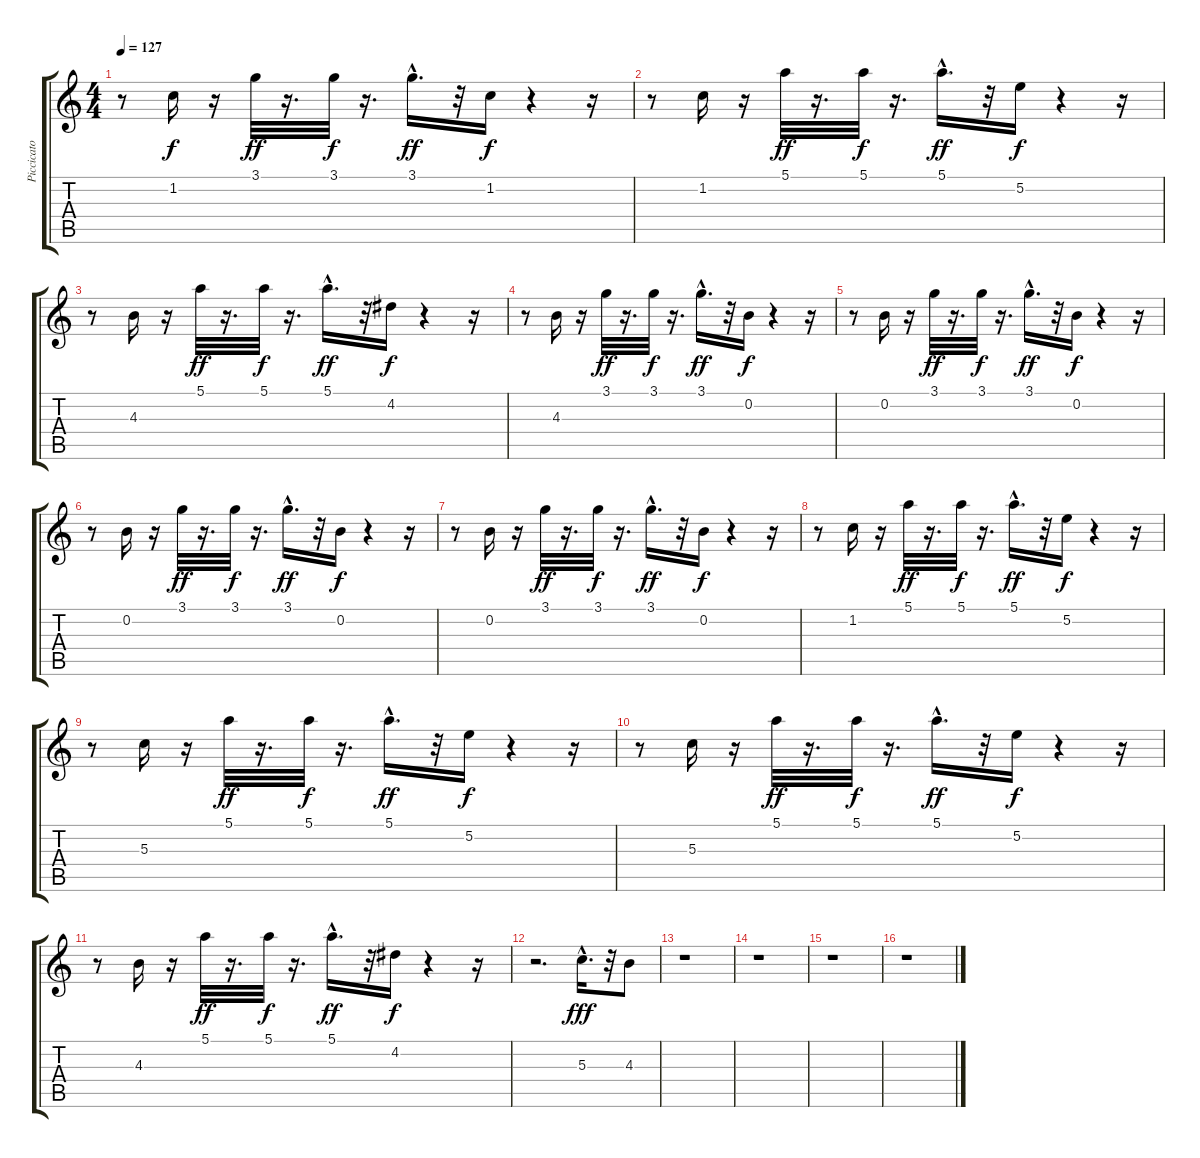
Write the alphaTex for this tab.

\track (" Piccicato" " Piccicato") {instrument electricguitarmuted}
\staff {score tabs}
\tuning (E4 B3 G3 D3 A2 E2) {hide}
\ts (4 4)
\tempo 127
\clef g2
\ks c
r.8{dy f} 1.2.16 r.16 3.1.32{dy ff} r.16{d} 3.1.32{dy f} r.16{d} 3.1{hac}.16{d dy ff} r.32 1.2.16{dy f} r.4 r.16 |
r.8 1.2.16 r.16 5.1.32{dy ff} r.16{d} 5.1.32{dy f} r.16{d} 5.1{hac}.16{d dy ff} r.32 5.2.16{dy f} r.4 r.16 |
r.8 4.3.16 r.16 5.1.32{dy ff} r.16{d} 5.1.32{dy f} r.16{d} 5.1{hac}.16{d dy ff} r.32 4.2.16{dy f} r.4 r.16 |
r.8 4.3.16 r.16 3.1.32{dy ff} r.16{d} 3.1.32{dy f} r.16{d} 3.1{hac}.16{d dy ff} r.32 0.2.16{dy f} r.4 r.16 |
r.8 0.2.16 r.16 3.1.32{dy ff} r.16{d} 3.1.32{dy f} r.16{d} 3.1{hac}.16{d dy ff} r.32 0.2.16{dy f} r.4 r.16 |
r.8 0.2.16 r.16 3.1.32{dy ff} r.16{d} 3.1.32{dy f} r.16{d} 3.1{hac}.16{d dy ff} r.32 0.2.16{dy f} r.4 r.16 |
r.8 0.2.16 r.16 3.1.32{dy ff} r.16{d} 3.1.32{dy f} r.16{d} 3.1{hac}.16{d dy ff} r.32 0.2.16{dy f} r.4 r.16 |
r.8 1.2.16 r.16 5.1.32{dy ff} r.16{d} 5.1.32{dy f} r.16{d} 5.1{hac}.16{d dy ff} r.32 5.2.16{dy f} r.4 r.16 |
r.8 5.3.16 r.16 5.1.32{dy ff} r.16{d} 5.1.32{dy f} r.16{d} 5.1{hac}.16{d dy ff} r.32 5.2.16{dy f} r.4 r.16 |
r.8 5.3.16 r.16 5.1.32{dy ff} r.16{d} 5.1.32{dy f} r.16{d} 5.1{hac}.16{d dy ff} r.32 5.2.16{dy f} r.4 r.16 |
r.8 4.3.16 r.16 5.1.32{dy ff} r.16{d} 5.1.32{dy f} r.16{d} 5.1{hac}.16{d dy ff} r.32 4.2.16{dy f} r.4 r.16 |
r.2{d} 5.3{hac}.16{d dy fff} r.32 4.3.8 |
r.1 |
r.1 |
r.1 |
r.1
